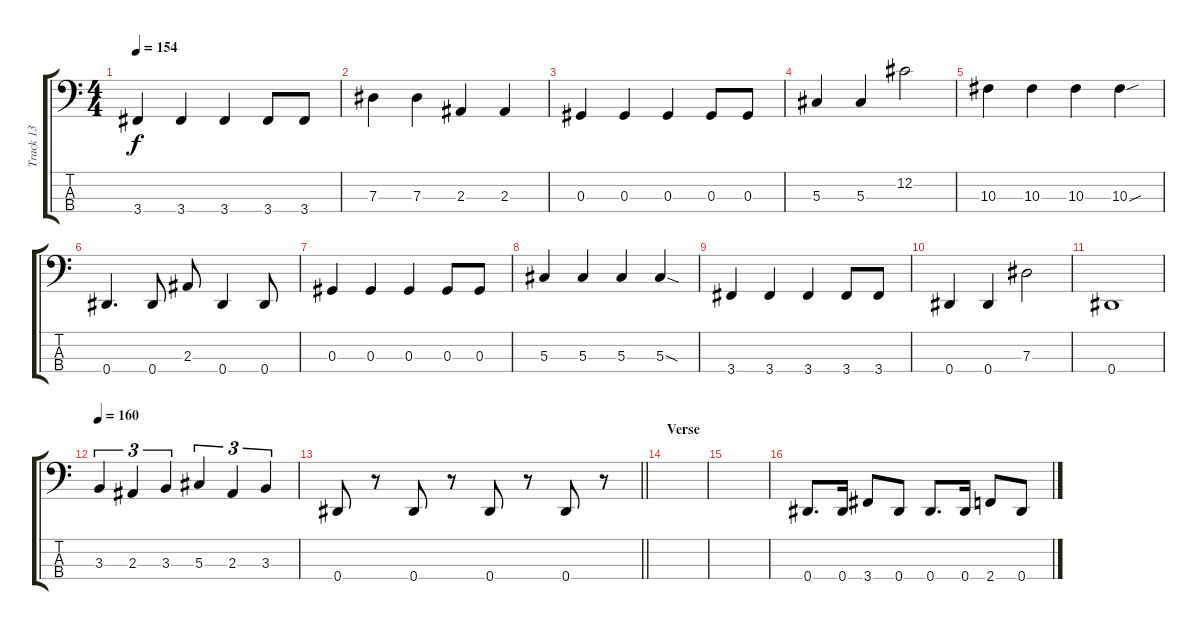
\track ("Track 13" "Track 13") {instrument electricbasspick}
\staff {score tabs}
\tuning (Gb2 Db2 Ab1 Eb1) {hide}
\ts (4 4)
\tempo 154
\clef f4
\ks c
3.4.4{dy f} 3.4.4 3.4.4 3.4.8 3.4.8 |
7.3.4 7.3.4 2.3.4 2.3.4 |
0.3.4 0.3.4 0.3.4 0.3.8 0.3.8 |
5.3.4 5.3.4 12.2.2 |
10.3.4 10.3.4 10.3.4 10.3{sou}.4 |
0.4.4{d} 0.4.8 2.3.8 0.4.4 0.4.8 |
0.3.4 0.3.4 0.3.4 0.3.8 0.3.8 |
5.3.4 5.3.4 5.3.4 5.3{sod}.4 |
3.4.4 3.4.4 3.4.4 3.4.8 3.4.8 |
0.4.4 0.4.4 7.3.2 |
0.4.1 |
\tempo 160
3.3.4{tu (3 2)} 2.3.4{tu (3 2)} 3.3.4{tu (3 2)} 5.3.4{tu (3 2)} 2.3.4{tu (3 2)} 3.3.4{tu (3 2)} |
\barLineRight lightlight
0.4.8 r.8 0.4.8 r.8 0.4.8 r.8 0.4.8 r.8 |
\section ("" "Verse")
|
|
0.4.8{d} 0.4.16 3.4.8 0.4.8 0.4.8{d} 0.4.16 2.4.8 0.4.8
